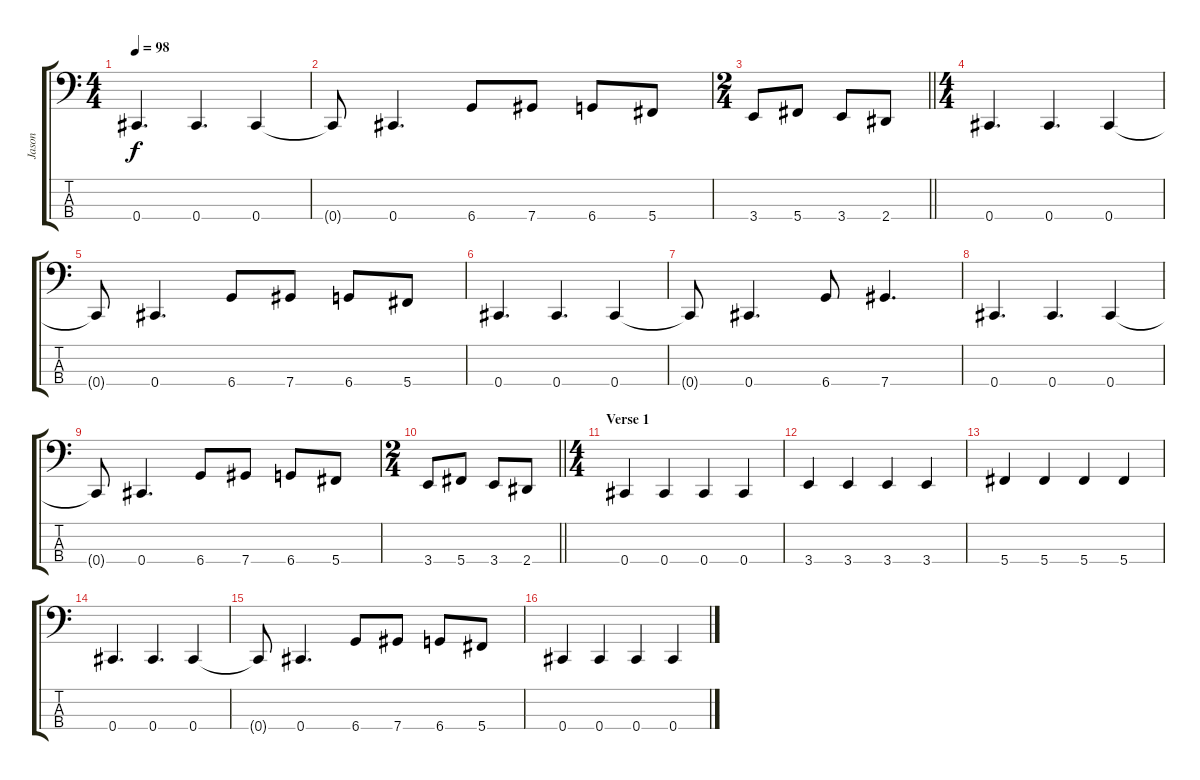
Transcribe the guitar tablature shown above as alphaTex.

\track ("Jason" "Jason") {instrument electricbassfinger}
\staff {score tabs}
\tuning (Gb2 Db2 Ab1 Db1) {hide}
\ts (4 4)
\tempo 98
\clef f4
\ks c
0.4.4{d dy f} 0.4.4{d} 0.4.4 |
0.4{t}.8 0.4.4{d} 6.4.8 7.4.8 6.4.8 5.4.8 |
\ts (2 4)
\barLineRight lightlight
3.4.8 5.4.8 3.4.8 2.4.8 |
\ts (4 4)
\section ("" "")
0.4.4{d} 0.4.4{d} 0.4.4 |
0.4{t}.8 0.4.4{d} 6.4.8 7.4.8 6.4.8 5.4.8 |
0.4.4{d} 0.4.4{d} 0.4.4 |
0.4{t}.8 0.4.4{d} 6.4.8 7.4.4{d} |
0.4.4{d} 0.4.4{d} 0.4.4 |
0.4{t}.8 0.4.4{d} 6.4.8 7.4.8 6.4.8 5.4.8 |
\ts (2 4)
\barLineRight lightlight
3.4.8 5.4.8 3.4.8 2.4.8 |
\ts (4 4)
\section ("" "Verse 1")
0.4.4 0.4.4 0.4.4 0.4.4 |
3.4.4 3.4.4 3.4.4 3.4.4 |
5.4.4 5.4.4 5.4.4 5.4.4 |
0.4.4{d} 0.4.4{d} 0.4.4 |
0.4{t}.8 0.4.4{d} 6.4.8 7.4.8 6.4.8 5.4.8 |
0.4.4 0.4.4 0.4.4 0.4.4
